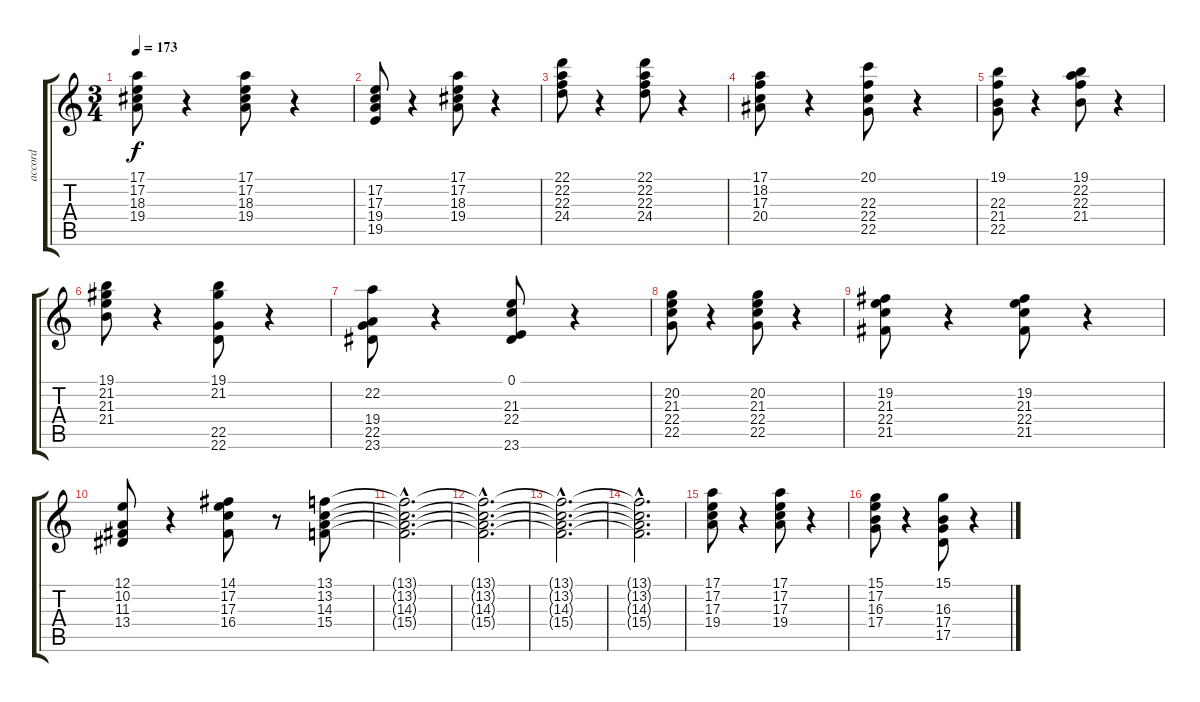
\track ("accord" "accord") {instrument acousticgrandpiano}
\staff {score tabs}
\tuning (E4 B3 G3 D3 A2 E2) {hide}
\ts (3 4)
\tempo 173
\clef g2
\ks c
(17.1 17.2 18.3 19.4).8{dy f} r.4 (17.1 17.2 18.3 19.4).8 r.4 |
(17.2 17.3 19.4 19.5).8 r.4 (17.1 17.2 18.3 19.4).8 r.4 |
(22.1 22.2 22.3 24.4).8 r.4 (22.1 22.2 22.3 24.4).8 r.4 |
(17.1 18.2 17.3 20.4).8 r.4 (20.1 22.3 22.4 22.5).8 r.4 |
(19.1 22.3 21.4 22.5).8 r.4 (19.1 22.2 22.3 21.4).8 r.4 |
(19.1 21.2 21.3 21.4).8 r.4 (19.1 21.2 22.5 22.6).8 r.4 |
(22.2 19.4 22.5 23.6).8 r.4 (0.1 21.3 22.4 23.6).8 r.4 |
(20.2 21.3 22.4 22.5).8 r.4 (20.2 21.3 22.4 22.5).8 r.4 |
(19.2 21.3 22.4 21.5).8 r.4 (19.2 21.3 22.4 21.5).8 r.4 |
(12.1 10.2 11.3 13.4).8 r.4 (14.1 17.2 17.3 16.4).8 r.8 (13.1 13.2 14.3 15.4).8 |
(13.1{hac t} 13.2{hac t} 14.3{hac t} 15.4{hac t}).2{d} |
(13.1{hac t} 13.2{hac t} 14.3{hac t} 15.4{hac t}).2{d} |
(13.1{hac t} 13.2{hac t} 14.3{hac t} 15.4{hac t}).2{d} |
(13.1{hac t} 13.2{hac t} 14.3{hac t} 15.4{hac t}).2{d} |
(17.1 17.2 17.3 19.4).8 r.4 (17.1 17.2 17.3 19.4).8 r.4 |
(15.1 17.2 16.3 17.4).8 r.4 (15.1 16.3 17.4 17.5).8 r.4
